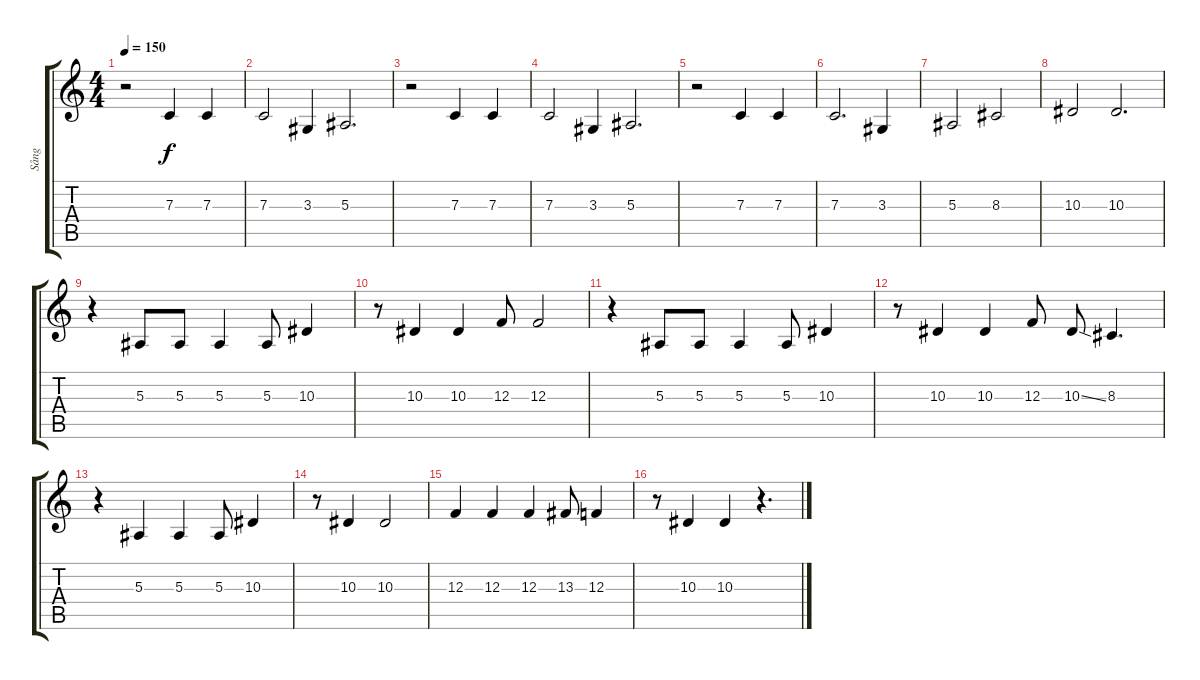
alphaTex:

\track ("Sång" "Sång") {instrument harmonica}
\staff {score tabs}
\tuning (D4 A3 F3 C3 G2 C2) {hide}
\ts (4 4)
\tempo 150
\clef g2
\ks c
r.2{dy f} 7.3.4 7.3.4 |
7.3.2 3.3.4 5.3.2{d} |
r.2 7.3.4 7.3.4 |
7.3.2 3.3.4 5.3.2{d} |
r.2 7.3.4 7.3.4 |
7.3.2{d} 3.3.4 |
5.3.2 8.3.2 |
10.3.2 10.3.2{d} |
r.4 5.3.8 5.3.8 5.3.4 5.3.8 10.3.4 |
r.8 10.3.4 10.3.4 12.3.8 12.3.2 |
r.4 5.3.8 5.3.8 5.3.4 5.3.8 10.3.4 |
r.8 10.3.4 10.3.4 12.3.8 10.3{ss}.8 8.3.4{d} |
r.4 5.3.4 5.3.4 5.3.8 10.3.4 |
r.8 10.3.4 10.3.2 |
12.3.4 12.3.4 12.3.4 13.3.8 12.3.4 |
r.8 10.3.4 10.3.4 r.4{d}
